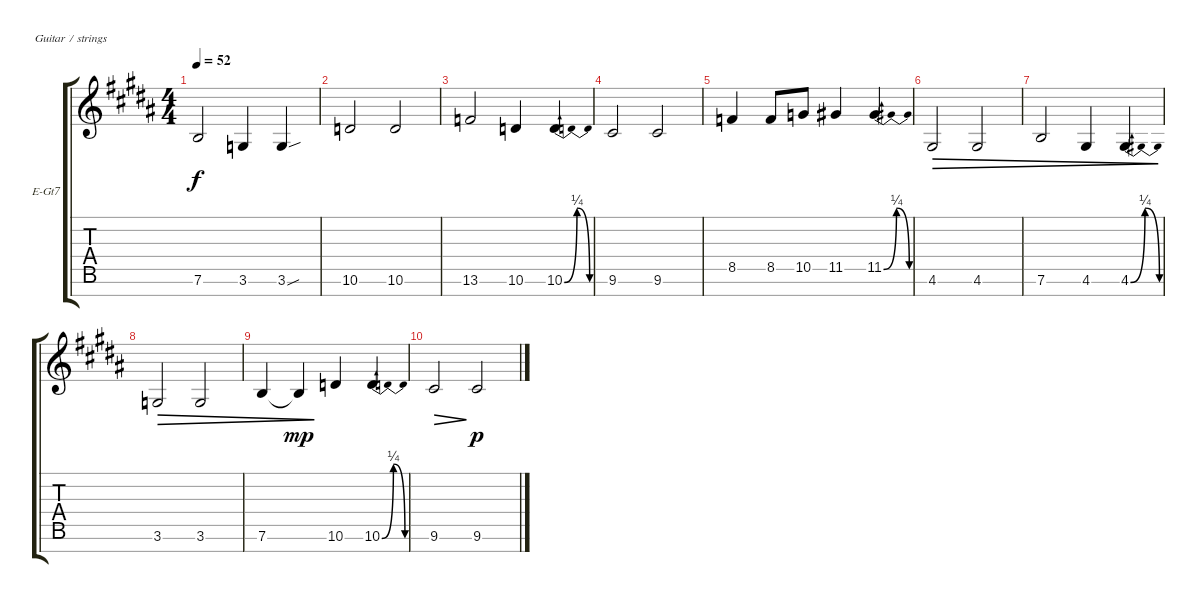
\bracketExtendMode groupsimilarinstruments
\firstSystemTrackNameOrientation horizontal
\otherSystemsTrackNameOrientation horizontal
\track ("Hells Minion" "E-Gt7") {instrument overdrivenguitar}
\staff {score tabs}
\tuning (E4 B3 G3 D3 A2 E2 B1)
\ts (4 4)
\tempo 52
\clef g2
\ks g#minor
7.6.2{dy f} 3.6.4 3.6{sou}.4 |
10.6.2 10.6.2 |
13.6.2 10.6.4 10.6{be (bendrelease 0 0 20.4 1 20.4 1 58.8 0)}.4 |
9.6.2 9.6.2 |
8.5.4 8.5.8 10.5.8 11.5.4 11.5{be (bendrelease 0 0 29.4 1 29.4 1 59.4 0)}.4 |
4.6.2{dec} 4.6.2{dec} |
7.6.2{dec} 4.6.4{dec} 4.6{be (bendrelease 0 0 29.4 1 29.4 1 59.4 0)}.4{dec} |
3.6.2{dec} 3.6.2{dec} |
7.6.4{dec} 7.6{t}.4{dec dy mp} 10.6.4 10.6{be (bendrelease 0 0 30.599999999999998 1 30.599999999999998 1 59.4 0)}.4 |
9.6.2{dec} 9.6.2{dy p}
